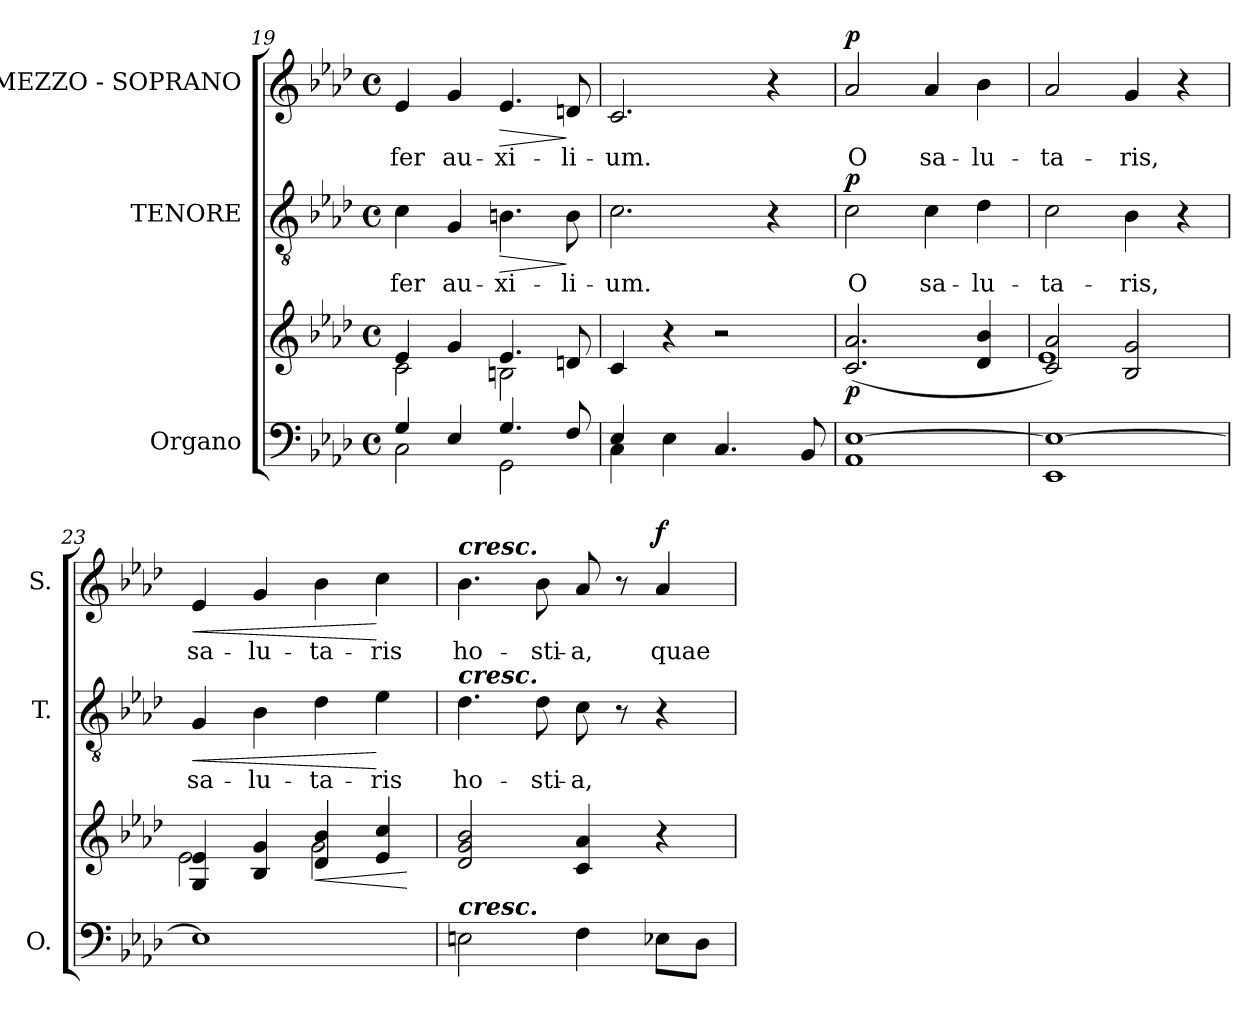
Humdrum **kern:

**kern	**kern	**dynam	**kern	**text	**dynam	**kern	**text	**dynam
*part3	*part3	*part3	*part2	*part2	*part2	*part1	*part1	*part1
*staff4	*staff3	*staff3/4	*staff2	*staff2	*staff2	*staff1	*staff1	*staff1
*I"Organo	*	*	*I"TENORE	*	*	*I"MEZZO - SOPRANO	*	*
*I'O.	*	*	*I'T.	*	*	*I'S.	*	*
*clefF4	*clefG2	*	*clefGv2	*	*	*clefG2	*	*
*	*	*	*ITrd7c12	*	*	*	*	*
*k[b-e-a-d-]	*k[b-e-a-d-]	*	*k[b-e-a-d-]	*	*	*k[b-e-a-d-]	*	*
*A-:	*A-:	*	*A-:	*	*	*A-:	*	*
*M4/4	*M4/4	*	*M4/4	*	*	*M4/4	*	*
*met(c)	*met(c)	*	*met(c)	*	*	*met(c)	*	*
=19	=19	=19	=19	=19	=19	=19	=19	=19
*^	*^	*	*	*	*	*	*	*
!	!	!	!	!	!	!LO:LY:b:color=#000000	!	!	!	!
!	!	!	!	!	!	!	!	!	!LO:LY:b:color=#000000	!
4Gi/	2Ci\	4e-i/	2ci\	.	4Ci\	fer	.	4e-i/	fer	.
!	!	!	!	!	!	!LO:LY:b:color=#000000	!	!	!	!
!	!	!	!	!	!	!	!	!	!LO:LY:b:color=#000000	!
4E-i/	.	4gi/	.	.	4GGi/	au-	.	4gi/	au-	.
!	!	!	!	!	!	!LO:LY:b:color=#000000	!LO:HP:b	!	!	!
!	!	!	!	!	!	!	!	!	!LO:LY:b:color=#000000	!LO:HP:b
4.Gi/	2GGi\	4.e-i/	2Bni\	.	4.BBni\	-xi-	>	4.e-i/	-xi-	>
!	!	!	!	!	!	!LO:LY:b:color=#000000	!	!	!	!
!	!	!	!	!	!	!	!	!	!LO:LY:b:color=#000000	!
8Fi/	.	8dni/	.	.	8BBi\	-li-	]	8dni/	-li-	]
*	*	*v	*v	*	*	*	*	*	*	*
=20	=20	=20	=20	=20	=20	=20	=20	=20	=20
!	!	!	!	!	!LO:LY:b:color=#000000	!	!	!	!
!	!	!	!	!	!	!	!	!LO:LY:b:color=#000000	!
4E-i/	4Ci\	4ci/	.	2.Ci\	-um.	.	2.ci/	-um.	.
4E-i\	4ryy	4r	.	.	.	.	.	.	.
4.Ci/	2ryy	2r	.	.	.	.	.	.	.
.	.	.	.	4r	.	.	4r	.	.
8BB-i/	.	.	.	.	.	.	.	.	.
!!LO:LB:g=z
=21	=21	=21	=21	=21	=21	=21	=21	=21	=21
!	!	!	!	!	!LO:LY:b:color=#000000	!	!	!	!
!	!	!	!	!	!	!	!	!LO:LY:b:color=#000000	!
[1E-i	1AA-i	(2.ci/ 2.a-i	p	2Ci\	O	p	2a-i/	O	p
!	!	!	!	!	!LO:LY:b:color=#000000	!	!	!	!
!	!	!	!	!	!	!	!	!LO:LY:b:color=#000000	!
.	.	.	.	4Ci\	sa-	.	4a-i/	sa-	.
!	!	!	!	!	!LO:LY:b:color=#000000	!	!	!	!
!	!	!	!	!	!	!	!	!LO:LY:b:color=#000000	!
.	.	4d-i/ 4b-i	.	4D-i\	-lu-	.	4b-i\	-lu-	.
=22	=22	=22	=22	=22	=22	=22	=22	=22	=22
*	*	*^	*	*	*	*	*	*	*
!	!	!	!	!	!	!LO:LY:b:color=#000000	!	!	!	!
!	!	!	!	!	!	!	!	!	!LO:LY:b:color=#000000	!
1E-i_	1EE-i	2ci/ 2a-i)	1e-i	.	2Ci\	-ta-	.	2a-i/	-ta-	.
!	!	!	!	!	!	!LO:LY:b:color=#000000	!	!	!	!
!	!	!	!	!	!	!	!	!	!LO:LY:b:color=#000000	!
.	.	2B-i/ 2gi	.	.	4BB-i\	-ris,	.	4gi/	-ris,	.
.	.	.	.	.	4r	.	.	4r	.	.
*v	*v	*	*	*	*	*	*	*	*	*
=23	=23	=23	=23	=23	=23	=23	=23	=23	=23
!	!	!	!	!	!LO:LY:b:color=#000000	!LO:HP:b	!	!	!
!	!	!	!	!	!	!	!	!LO:LY:b:color=#000000	!LO:HP:b
1E-i]	4Gi/ 4e-i	2e-i\	.	4GGi/	sa-	<	4e-i/	sa-	<
!	!	!	!	!	!LO:LY:b:color=#000000	!	!	!	!
!	!	!	!	!	!	!	!	!LO:LY:b:color=#000000	!
.	4B-i/ 4gi	.	.	4BB-i\	-lu-	.	4gi/	-lu-	.
!	!	!	!LO:HP:b	!	!	!	!	!	!
!	!	!	!	!	!LO:LY:b:color=#000000	!	!	!	!
!	!	!	!	!	!	!	!	!LO:LY:b:color=#000000	!
.	4d-i/ 4b-i	2gi\	<	4D-i\	-ta-	.	4b-i\	-ta-	.
!	!	!	!	!	!LO:LY:b:color=#000000	!	!	!	!
!	!	!	!	!	!	!	!	!LO:LY:b:color=#000000	!
.	4e-i/ 4cci	.	.	4E-i\	-ris	[	4cci\	-ris	[
*	*v	*v	*	*	*	*	*	*	*
.	.	[	.	.	.	.	.	.
=24	=24	=24	=24	=24	=24	=24	=24	=24
!	!	!	!	!LO:LY:b:color=#000000	!	!	!	!
!	!	!	!	!	!	!LO:TX:a:Bi:t=cresc.	!	!
!	!	!	!LO:TX:a:Bi:t=cresc.	!	!	!	!	!
!LO:TX:a:Bi:t=cresc.	!	!	!	!	!	!	!	!
!	!	!	!	!	!	!	!LO:LY:b:color=#000000	!
2Eni\	2d-i/ 2gi 2b-i	.	4.D-i\	ho-	.	4.b-i\	ho-	.
!	!	!	!	!LO:LY:b:color=#000000	!	!	!	!
!	!	!	!	!	!	!	!LO:LY:b:color=#000000	!
.	.	.	8D-i\	-sti-	.	8b-i\	-sti-	.
!	!	!	!	!LO:LY:b:color=#000000	!	!	!	!
!	!	!	!	!	!	!	!LO:LY:b:color=#000000	!
4Fi\	4ci/ 4a-i	.	8Ci\	-a,	.	8a-i/	-a,	.
.	.	.	8r	.	.	8r	.	.
!	!	!	!	!	!	!	!LO:LY:b:color=#000000	!
8E-Xi\L	4r	.	4r	.	.	4a-i/	quae	f
8D-i\J	.	.	.	.	.	.	.	.
=	=	=	=	=	=	=	=	=
*-	*-	*-	*-	*-	*-	*-	*-	*-
